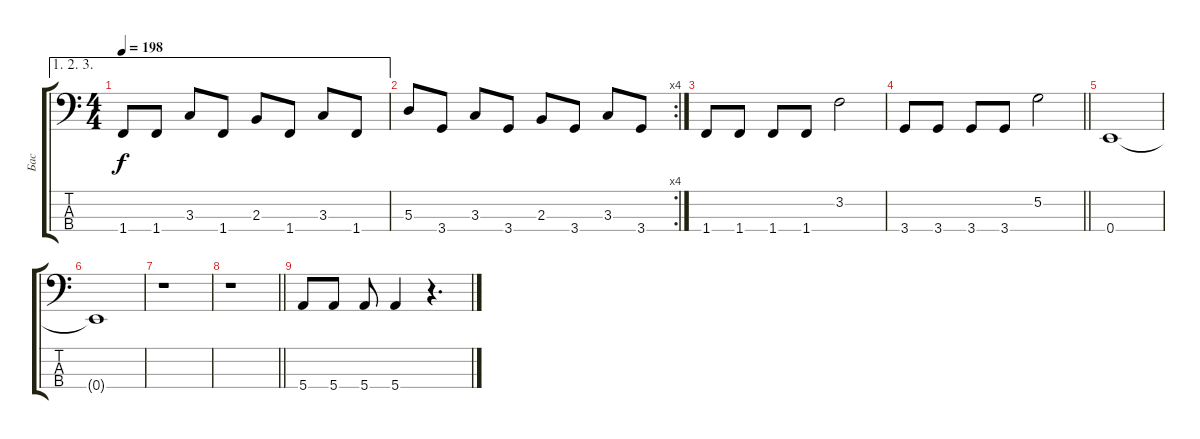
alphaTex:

\track ("Бас" "Бас") {instrument electricbasspick}
\staff {score tabs}
\tuning (G2 D2 A1 E1) {hide}
\ae (1 2 3)
\ts (4 4)
\tempo 198
\clef f4
\ks c
1.4.8{dy f} 1.4.8 3.3.8 1.4.8 2.3.8 1.4.8 3.3.8 1.4.8 |
\rc 4
5.3.8 3.4.8 3.3.8 3.4.8 2.3.8 3.4.8 3.3.8 3.4.8 |
1.4.8 1.4.8 1.4.8 1.4.8 3.2.2 |
\barLineRight lightlight
3.4.8 3.4.8 3.4.8 3.4.8 5.2.2 |
0.4.1 |
0.4{t}.1 |
r.1 |
\barLineRight lightlight
r.1 |
5.4.8 5.4.8 5.4.8 5.4.4 r.4{d}
